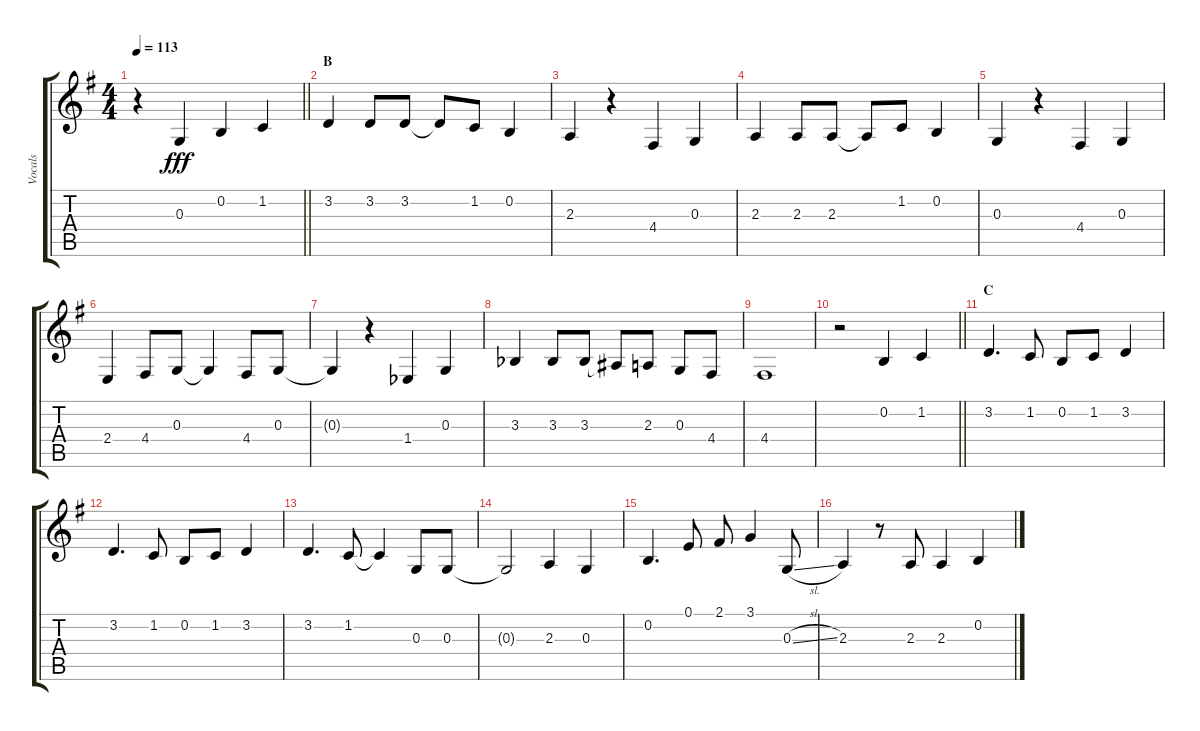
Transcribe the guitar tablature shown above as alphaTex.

\track ("Vocals" "Vocals") {instrument voiceoohs}
\staff {score tabs}
\tuning (E4 B3 G3 D3 A2 E2) {hide}
\ts (4 4)
\tempo 113
\clef g2
\barLineRight lightlight
\ks g
r.4{dy fff} 0.3.4 0.2.4 1.2.4 |
\section ("" "B")
3.2.4 3.2.8 3.2.8 3.2{t}.8 1.2.8 0.2.4 |
2.3.4 r.4 4.4.4 0.3.4 |
2.3.4 2.3.8 2.3.8 2.3{t}.8 1.2.8 0.2.4 |
0.3.4 r.4 4.4.4 0.3.4 |
2.4.4 4.4.8 0.3.8 0.3{t}.4 4.4.8 0.3.8 |
0.3{t}.4 r.4 1.4{acc b}.4 0.3.4 |
3.3{acc b}.4 3.3{acc b}.8 3.3{acc b}.8 3.3{t}.8 2.3.8 0.3.8 4.4.8 |
4.4.1 |
\barLineRight lightlight
r.2 0.2.4 1.2.4 |
\section ("" "C")
3.2.4{d} 1.2.8 0.2.8 1.2.8 3.2.4 |
3.2.4{d} 1.2.8 0.2.8 1.2.8 3.2.4 |
3.2.4{d} 1.2.8 1.2{t}.4 0.3.8 0.3.8 |
0.3{t}.2 2.3.4 0.3.4 |
0.2.4{d} 0.1.8 2.1.8 3.1.4 0.3{sl}.8 |
2.3.4 r.8 2.3.8 2.3.4 0.2.4
